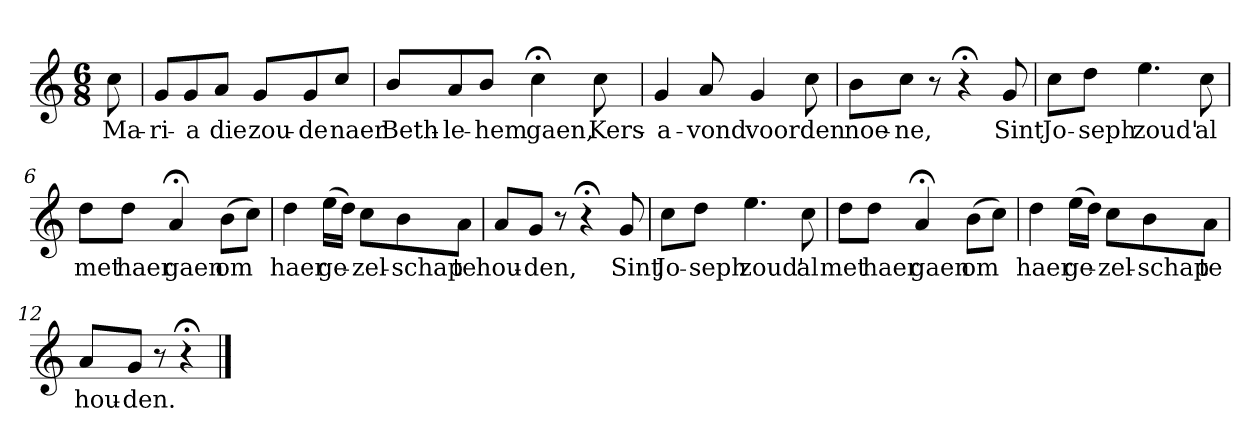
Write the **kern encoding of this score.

**kern	**text
*part1	*part1
*staff1	*staff1
*k[]	*
*C:	*
*M6/8	*
*MM120	*
=	=
8cc	Ma-
=1	=1
8gL	-ri-
8g	-a
8aJ	die
8gL	zou-
8g	-de
8ccJ	naer
=2	=2
8bL	Beth-
8a	-le-
8bJ	-hem
4cc;<	gaen,
8cc	Kers-
=3	=3
4g	-a-
8a	-vond
4g	voor
8cc	den
=4	=4
8bL	noe-
8ccJ	-ne,
8r	.
4r;<	.
8g	Sint
=5	=5
8ccL	Jo-
8ddJ	-seph
4.ee	zoud'
8cc	al
=6	=6
8ddL	met
8ddJ	haer
4a;<	gaen
(8bL	om
8ccJ)	.
=7	=7
4dd	haer
(16eeLL	ge-
16ddJJ)	.
8ccL	-zel-
8b	-schap
8aJ	te
=8	=8
8aL	hou-
8gJ	-den,
8r	.
4r;<	.
8g	Sint
=9	=9
8ccL	Jo-
8ddJ	-seph
4.ee	zoud'
8cc	al
=10	=10
8ddL	met
8ddJ	haer
4a;<	gaen
(8bL	om
8ccJ)	.
=11	=11
4dd	haer
(16eeLL	ge-
16ddJJ)	.
8ccL	-zel-
8b	-schap
8aJ	te
=12	=12
8aL	hou-
8gJ	-den.
8r	.
4r;<	.
==	==
*-	*-
